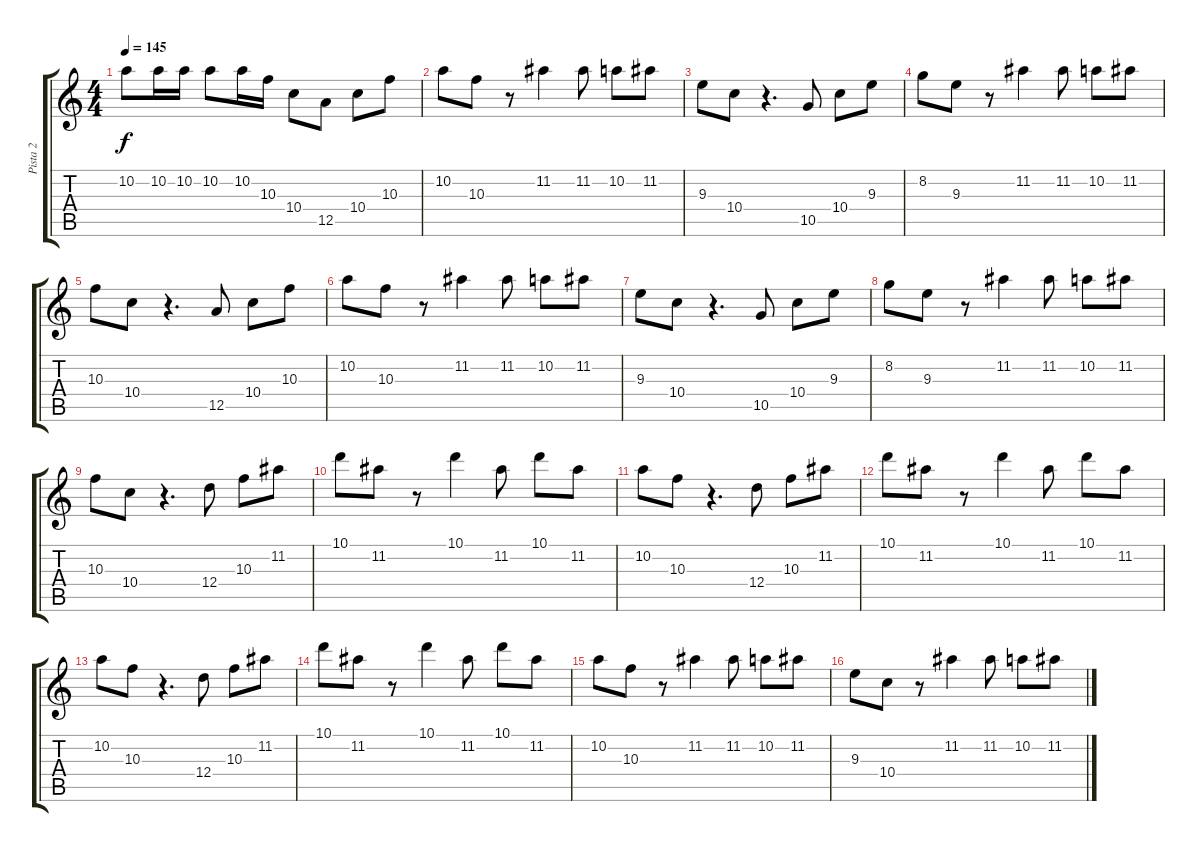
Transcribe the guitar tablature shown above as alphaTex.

\track ("Pista 2" "Pista 2") {instrument electricguitarclean}
\staff {score tabs}
\tuning (E4 B3 G3 D3 A2 E2) {hide}
\ts (4 4)
\tempo 145
\clef g2
\ks c
10.2.8{dy f} 10.2.16 10.2.16 10.2.8 10.2.16 10.3.16 10.4.8 12.5.8 10.4.8 10.3.8 |
10.2.8 10.3.8 r.8 11.2.4 11.2.8 10.2.8 11.2.8 |
9.3.8 10.4.8 r.4{d} 10.5.8 10.4.8 9.3.8 |
8.2.8 9.3.8 r.8 11.2.4 11.2.8 10.2.8 11.2.8 |
10.3.8 10.4.8 r.4{d} 12.5.8 10.4.8 10.3.8 |
10.2.8 10.3.8 r.8 11.2.4 11.2.8 10.2.8 11.2.8 |
9.3.8 10.4.8 r.4{d} 10.5.8 10.4.8 9.3.8 |
8.2.8 9.3.8 r.8 11.2.4 11.2.8 10.2.8 11.2.8 |
10.3.8 10.4.8 r.4{d} 12.4.8 10.3.8 11.2.8 |
10.1.8 11.2.8 r.8 10.1.4 11.2.8 10.1.8 11.2.8 |
10.2.8 10.3.8 r.4{d} 12.4.8 10.3.8 11.2.8 |
10.1.8 11.2.8 r.8 10.1.4 11.2.8 10.1.8 11.2.8 |
10.2.8 10.3.8 r.4{d} 12.4.8 10.3.8 11.2.8 |
10.1.8 11.2.8 r.8 10.1.4 11.2.8 10.1.8 11.2.8 |
10.2.8 10.3.8 r.8 11.2.4 11.2.8 10.2.8 11.2.8 |
9.3.8 10.4.8 r.8 11.2.4 11.2.8 10.2.8 11.2.8
